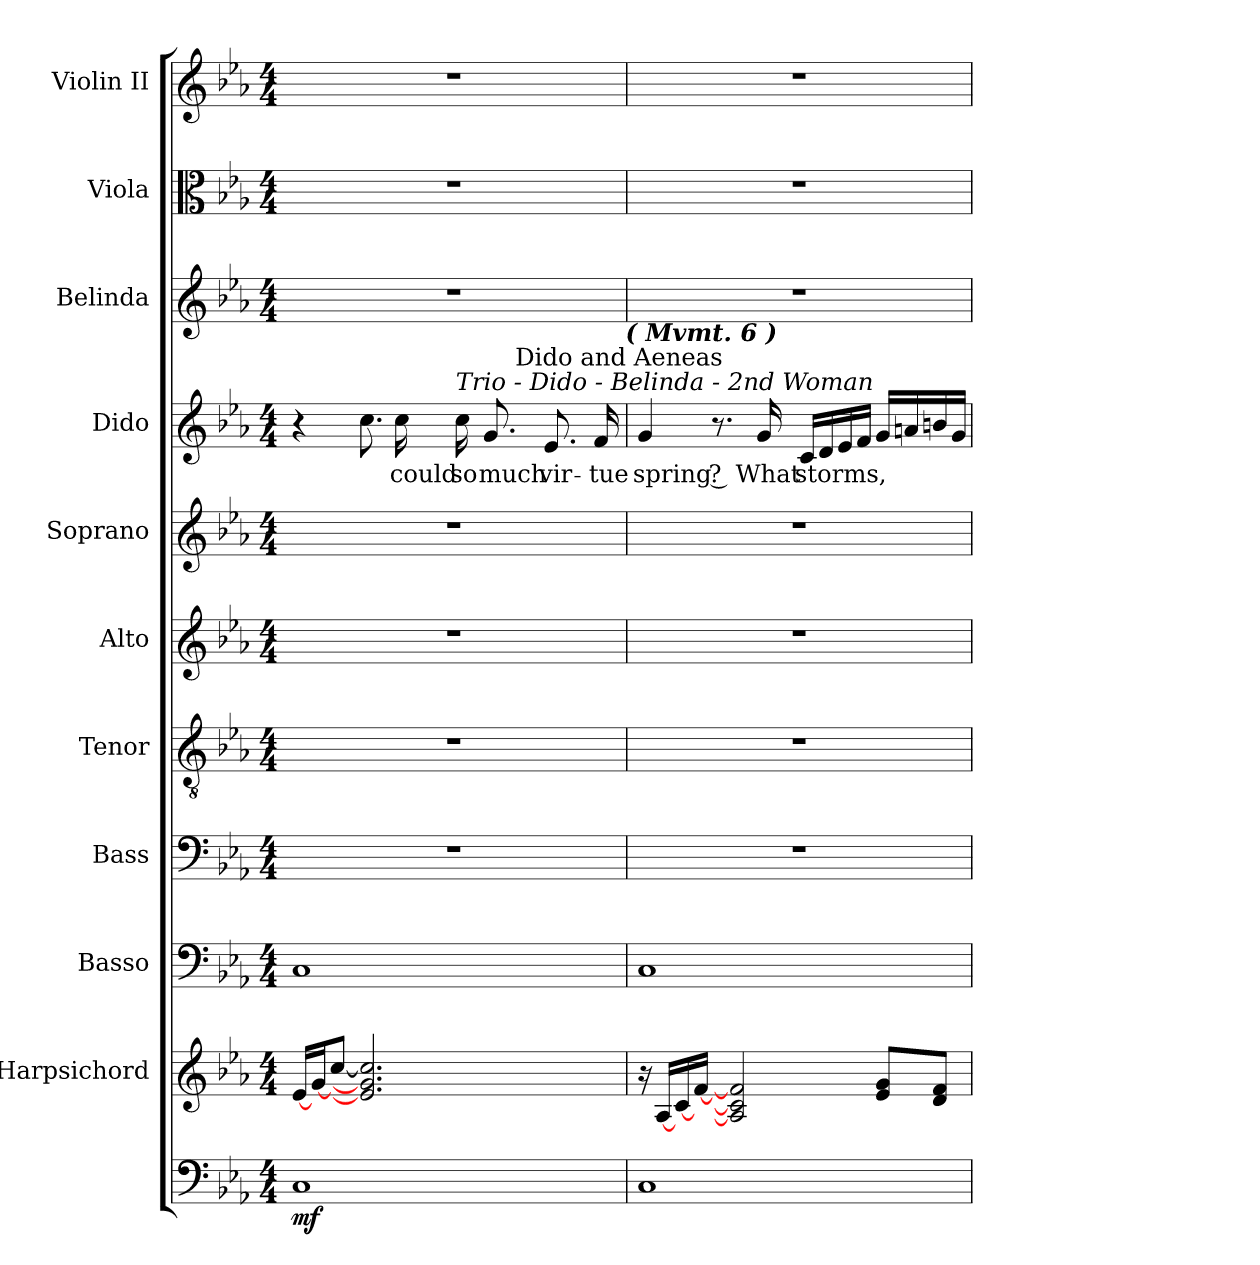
**kern	**dynam	**kern	**kern	**kern	**kern	**kern	**kern	**kern	**text	**kern	**kern	**kern
*part11	*part11	*part10	*part9	*part8	*part7	*part6	*part5	*part4	*part4	*part3	*part2	*part1
*staff11	*staff11	*staff10	*staff9	*staff8	*staff7	*staff6	*staff5	*staff4	*staff4	*staff3	*staff2	*staff1
*	*	*I"Harpsichord	*I"Basso	*I"Bass	*I"Tenor	*I"Alto	*I"Soprano	*I"Dido	*	*I"Belinda	*I"Viola	*I"Violin II
*	*	*	*	*I'B.	*I'T.	*I'A.	*I'S.	*	*	*	*I'Viola	*I'Vln. II
!!LO:PB:g=z
*clefF4	*	*clefG2	*clefF4	*clefF4	*clefGv2	*clefG2	*clefG2	*clefG2	*	*clefG2	*clefC3	*clefG2
*	*	*	*	*	*ITrd7c12	*	*	*	*	*	*	*
*k[b-e-a-]	*	*k[b-e-a-]	*k[b-e-a-]	*k[b-e-a-]	*k[b-e-a-]	*k[b-e-a-]	*k[b-e-a-]	*k[b-e-a-]	*	*k[b-e-a-]	*k[b-e-a-]	*k[b-e-a-]
*E-:	*	*E-:	*E-:	*E-:	*E-:	*E-:	*E-:	*E-:	*	*E-:	*E-:	*E-:
*M4/4	*	*M4/4	*M4/4	*M4/4	*M4/4	*M4/4	*M4/4	*M4/4	*	*M4/4	*M4/4	*M4/4
*MM60	*	*MM60	*MM60	*MM60	*MM60	*MM60	*MM60	*MM60	*	*MM60	*MM60	*MM60
=1	=1	=1	=1	=1	=1	=1	=1	=1	=1	=1	=1	=1
!	!	!	!	!	!	!	!	!LO:TX:a:B:t=Editor&colon; John Henry Fowler	!	!	!	!
!	!	!	!	!	!	!	!	!LO:TX:a:Bi:t=( Revision&colon;  5-14-2006 )	!	!	!	!
!	!	!	!	!	!	!	!	!LO:TX:a:Bi:t=Slow	!	!	!	!
!	!	!	!	!	!	!	!	!	!LO:LY:b:color=#000000	!	!	!
*	*	*	*	*	*	*	*	*^	*	*	*	*
*	*	*	*	*	*	*	*	*	*^	*	*	*	*
1Ci	mf	[16e-i/LL	1Ci	1r	1r	1r	1r	4r	2ryy	2ryy	Whence	1r	1r	1r
.	.	[16gi/J	.	.	.	.	.	.	.	.	.	.	.	.
.	.	[8cci/J	.	.	.	.	.	.	.	.	.	.	.	.
.	.	2.e-i/] 2.gi] 2.cci]	.	.	.	.	.	8.cci\	.	.	.	.	.	.
!	!	!	!	!	!	!	!	!	!	!	!LO:LY:b:color=#000000	!	!	!
.	.	.	.	.	.	.	.	16cci\	.	.	could	.	.	.
!	!	!	!	!	!	!	!	!LO:TX:a:i:t=Trio - Dido - Belinda - 2nd Woman	!	!	!	!	!	!
!	!	!	!	!	!	!	!	!	!	!	!LO:LY:b:color=#000000	!	!	!
.	.	.	.	.	.	.	.	16cci\	8ryy	4ryy	so	.	.	.
!	!	!	!	!	!	!	!	!	!	!	!LO:LY:b:color=#000000	!	!	!
.	.	.	.	.	.	.	.	8.gi/	.	.	much	.	.	.
.	.	.	.	.	.	.	.	.	64ryy	.	.	.	.	.
.	.	.	.	.	.	.	.	.	1024ryy	.	.	.	.	.
!	!	!	!	!	!	!	!	!	!LO:TX:a:t=Dido and Aeneas	!	!	!	!	!
.	.	.	.	.	.	.	.	.	4ryy	.	.	.	.	.
!	!	!	!	!	!	!	!	!	!	!	!LO:LY:b:color=#000000	!	!	!
.	.	.	.	.	.	.	.	8.e-i/	.	8ryy	vir-	.	.	.
.	.	.	.	.	.	.	.	.	.	16ryy	.	.	.	.
.	.	.	.	.	.	.	.	.	16ryy	.	.	.	.	.
!	!	!	!	!	!	!	!	!	!	!	!LO:LY:b:color=#000000	!	!	!
.	.	.	.	.	.	.	.	16fi/	.	32ryy	-tue	.	.	.
.	.	.	.	.	.	.	.	.	32ryy	.	.	.	.	.
.	.	.	.	.	.	.	.	.	.	64ryy	.	.	.	.
.	.	.	.	.	.	.	.	.	.	128...ryy	.	.	.	.
.	.	.	.	.	.	.	.	.	128...ryy	.	.	.	.	.
!	!	!	!	!	!	!	!	!	!	!LO:TX:a:Bi:t=( Mvmt. 6 )	!	!	!	!
.	.	.	.	.	.	.	.	.	.	1024ryy	.	.	.	.
*	*	*	*	*	*	*	*	*v	*v	*v	*	*	*	*
=2	=2	=2	=2	=2	=2	=2	=2	=2	=2	=2	=2	=2
*	*	*^	*	*	*	*	*	*	*	*	*	*
*	*	*	*	*	*	*	*	*	*^	*	*	*	*
*	*	*	*	*	*	*	*	*	*	*^	*	*	*	*
!	!	!	!	!	!	!	!	!	!	!	!	!LO:LY:b:color=#000000	!	!	!
*	*	*	*	*	*	*	*	*	*v	*v	*v	*	*	*	*
1Ci	.	16r	2ryy	1Ci	1r	1r	1r	1r	4gi/	spring ?	1r	1r	1r
.	.	[16A-i/LL	.	.	.	.	.	.	.	.	.	.	.
.	.	[16ci/	.	.	.	.	.	.	.	.	.	.	.
.	.	[16fi/JJ	.	.	.	.	.	.	.	.	.	.	.
.	.	16ryy	.	.	.	.	.	.	8.r	.	.	.	.
.	.	2A-i/] 2ci] 2fi]	.	.	.	.	.	.	.	.	.	.	.
!	!	!	!	!	!	!	!	!	!	!LO:LY:b:color=#000000	!	!	!
.	.	.	.	.	.	.	.	.	16gi/	What	.	.	.
!	!	!	!	!	!	!	!	!	!	!LO:LY:b:color=#000000	!	!	!
.	.	.	4ryy	.	.	.	.	.	16ci/LL	storms,	.	.	.
.	.	.	.	.	.	.	.	.	16di/	.	.	.	.
.	.	.	.	.	.	.	.	.	16e-i/	.	.	.	.
.	.	.	.	.	.	.	.	.	16fi/JJ	.	.	.	.
.	.	.	8e-i/ 8giL	.	.	.	.	.	16gi/LL	.	.	.	.
.	.	8ryy	.	.	.	.	.	.	16ani/	.	.	.	.
.	.	.	8di/ 8fiJ	.	.	.	.	.	16bni/	.	.	.	.
.	.	16ryy	.	.	.	.	.	.	16gi/JJ	.	.	.	.
*	*	*v	*v	*	*	*	*	*	*	*	*	*	*
=	=	=	=	=	=	=	=	=	=	=	=	=
*-	*-	*-	*-	*-	*-	*-	*-	*-	*-	*-	*-	*-
